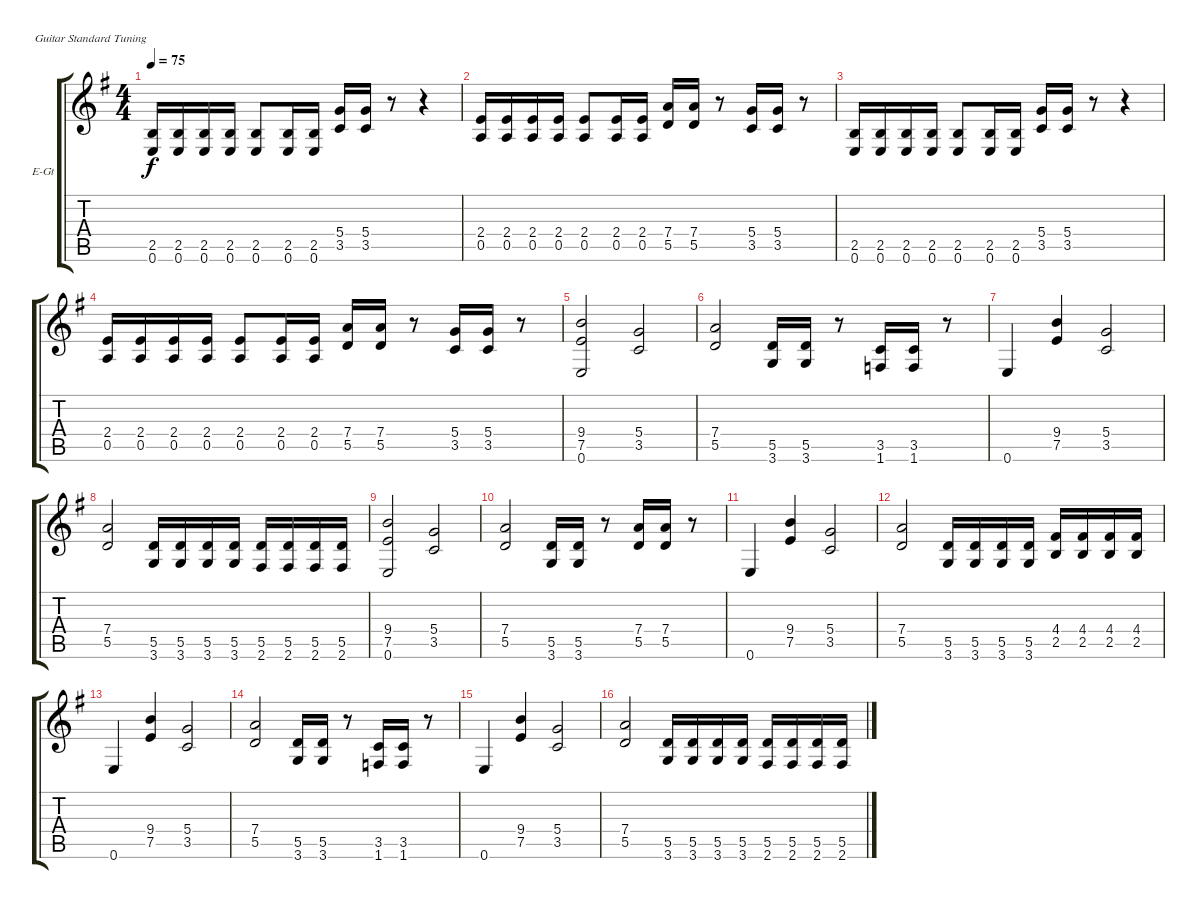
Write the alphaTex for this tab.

\bracketExtendMode groupsimilarinstruments
\firstSystemTrackNameOrientation horizontal
\otherSystemsTrackNameOrientation horizontal
\track ("Janick Rhythm" "E-Gt") {instrument distortionguitar}
\staff {score tabs}
\tuning (E4 B3 G3 D3 A2 E2)
\ts (4 4)
\tempo 75
\clef g2
\scale
0.333333
\ks eminor
(2.5 0.6).16{dy f} (2.5 0.6).16 (2.5 0.6).16 (2.5 0.6).16 (2.5 0.6).8 (2.5 0.6).16 (2.5 0.6).16 (5.4 3.5).16 (5.4 3.5).16 r.8 r.4 |
\scale
0.333333 (2.4 0.5).16 (2.4 0.5).16 (2.4 0.5).16 (2.4 0.5).16 (2.4 0.5).8 (2.4 0.5).16 (2.4 0.5).16 (7.4 5.5).16 (7.4 5.5).16 r.8 (5.4 3.5).16 (5.4 3.5).16 r.8 |
\scale
0.333333 (2.5 0.6).16 (2.5 0.6).16 (2.5 0.6).16 (2.5 0.6).16 (2.5 0.6).8 (2.5 0.6).16 (2.5 0.6).16 (5.4 3.5).16 (5.4 3.5).16 r.8 r.4 |
\scale
0.333333 (2.4 0.5).16 (2.4 0.5).16 (2.4 0.5).16 (2.4 0.5).16 (2.4 0.5).8 (2.4 0.5).16 (2.4 0.5).16 (7.4 5.5).16 (7.4 5.5).16 r.8 (5.4 3.5).16 (5.4 3.5).16 r.8 |
\scale
0.333333 (9.4 7.5 0.6).2 (5.4 3.5).2 |
\scale
0.333333 (7.4 5.5).2 (5.5 3.6).16 (5.5 3.6).16 r.8 (3.5 1.6).16 (3.5 1.6).16 r.8 |
\scale
0.333333 0.6.4 (9.4 7.5).4 (5.4 3.5).2 |
\scale
0.333333 (7.4 5.5).2 (5.5 3.6).16 (5.5 3.6).16 (5.5 3.6).16 (5.5 3.6).16 (5.5 2.6).16 (5.5 2.6).16 (5.5 2.6).16 (5.5 2.6).16 |
\scale
0.333333 (9.4 7.5 0.6).2 (5.4 3.5).2 |
\scale
0.333333 (7.4 5.5).2 (5.5 3.6).16 (5.5 3.6).16 r.8 (7.4 5.5).16 (7.4 5.5).16 r.8 |
\scale
0.333333 0.6.4 (9.4 7.5).4 (5.4 3.5).2 |
\scale
0.333333 (7.4 5.5).2 (5.5 3.6).16 (5.5 3.6).16 (5.5 3.6).16 (5.5 3.6).16 (4.4 2.5).16 (4.4 2.5).16 (4.4 2.5).16 (4.4 2.5).16 |
\scale
0.333333 0.6.4 (9.4 7.5).4 (5.4 3.5).2 |
\scale
0.333333 (7.4 5.5).2 (5.5 3.6).16 (5.5 3.6).16 r.8 (3.5 1.6).16 (3.5 1.6).16 r.8 |
\scale
0.333333 0.6.4 (9.4 7.5).4 (5.4 3.5).2 |
\scale
0.333333 (7.4 5.5).2 (5.5 3.6).16 (5.5 3.6).16 (5.5 3.6).16 (5.5 3.6).16 (5.5 2.6).16 (5.5 2.6).16 (5.5 2.6).16 (5.5 2.6).16
